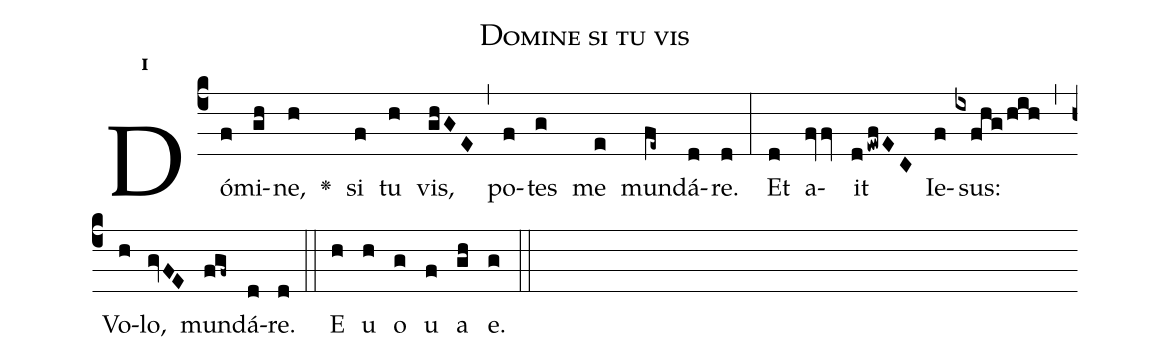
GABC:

name:Domine si tu vis;
office-part:Antiphona;
mode:1;
%%
initial-style: 1;
name: Domine si tu vis;
book: Antiphonae & Responsoria/Tomus IV, p. 95;
occasion: Dominica VI per Annum;
office-part: Vesperae Ant Mb;
annotation: 1g;
centering-scheme: english;
font: OFLSortsMillGoudy;
height: 11;
width: 4.5;
%%
(c4)Dó(f)mi(gh)ne,(h) <v>\greheightstar</v>() si(f) tu(h) vis,(ghGE) (,) po(f)tes(g) me(e) mun(fe~)dá(d)re.(d) (:) Et(d) a(fvv)it(dewfEC) Ie(f)sus:(ixfhg/hih) (,) Vo(h)lo,(gvFE) mun(fgf~)dá(d)re.(d) (::) E(h) u(h) o(g) u(f) a(gh) e.(g) (::)
